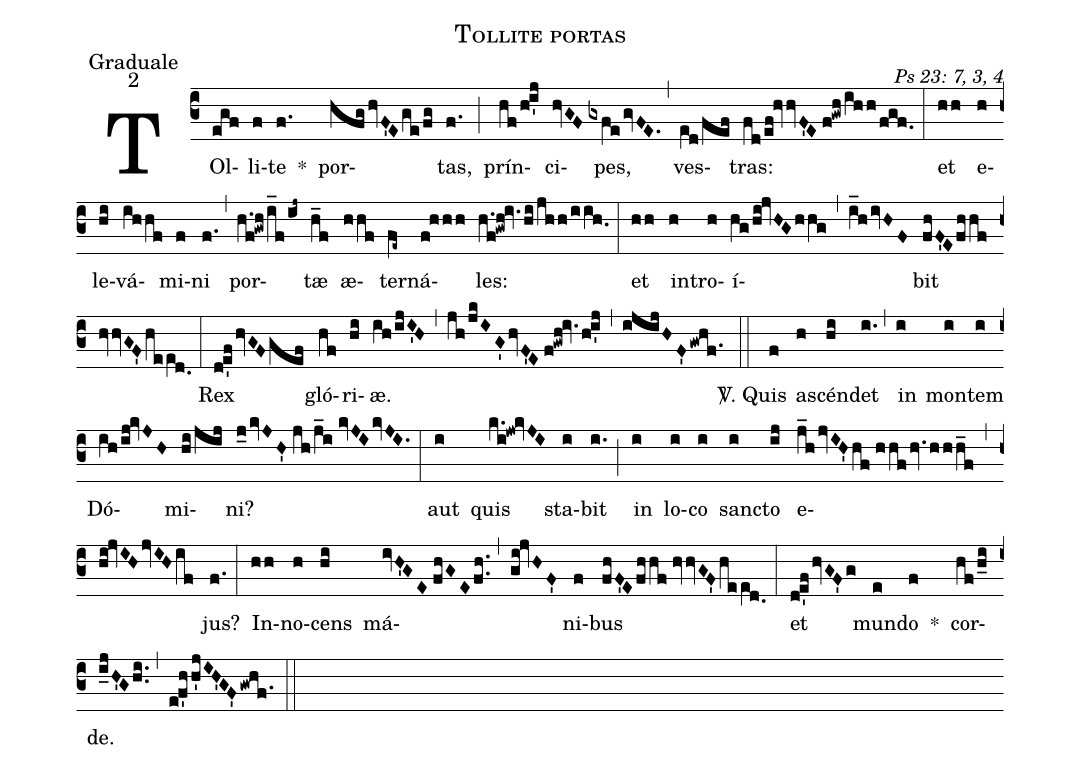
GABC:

name: Tollite portas;
office-part: Graduale;
mode: 2;
commentary: Ps 23: 7, 3, 4;
%%
(c3) TOl(egf)li(f)te(f.) *() por(hfghvF'Ege/fg)tas,(f.) (;) prín(hf/hi'j)ci(hvGF)pes,(gxfegvFE.) (,) ves(e[ll:1]d/fef)tras:(fd/ef!hvvF'E//f!gwh/ihh/fgf.) (:)
et(hh) e(h)le(hi)vá(ihhf)mi(f)ni(f.) (,) por(h.f!gwh/i_f/ij~)tæ(h_f) æ(hhf)ter(fe~)ná(f!hhh)les:(h.f!gwh!iv.hi/jhh/iih.0) (:)
et(hh) in(h)tro(h)í(hg/hi!jvHGhhg)(,)(i_h/!ivHF)bit(fhF'Efhhf//hvvGF'hee[ll:1]d.0) (:)
Rex(de'fhvGFgef) gló(hf)ri(hi)æ.(ih/ijI'H) (,) (jh/jkIG'hvF'E//f!gwh!iv.hi'j) (,) (ijijHF'gwhf.1) (::)
<sp>V/</sp>. Quis(f) a(h)scén(hi)det(i.) (,) in(i) mon(i)tem(i) Dó(ih/ij!kvJH)mi(hi/jij)ni?(j_0kvJH'//jh/j_i//kvJIkvJI.) (:)
aut(i) quis(k.i!jw!kvJI) sta(i)bit(i.) (;) in(i) lo(i)co(i) sanc(i)to(ij) e(j_hjvIH'/!hf//hhfhv.hhh_f)(,)(hi!jvIHjvIHif)jus?(f.) (:)
In(hh)no(h)cens(hi) má(ivH'GE//fhGEfh..)(,)(gi!jvHF')ni(f)bus(fhF'Efhhf//hvvGF'hee[ll:1]d.0) (:)
et(de'fhvGF'g) mun(e)do(f) *() cor(hf/h_i)de.(i_jH'Ghi..) (,) (ef'hh'jIH'GF'gwhf.1) (::)
